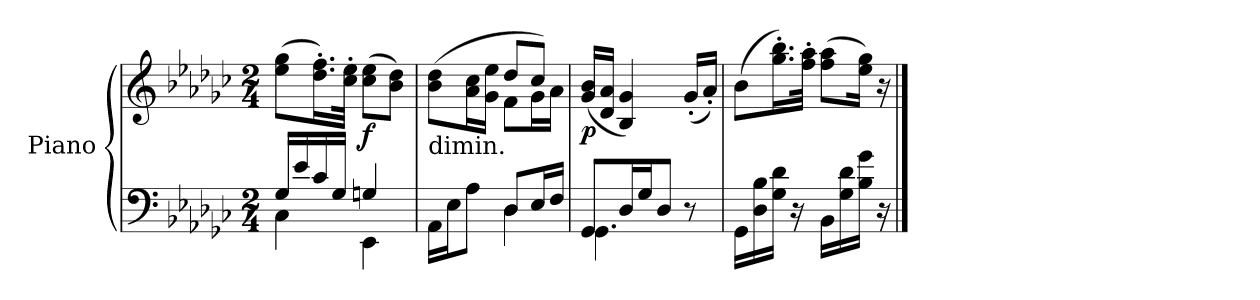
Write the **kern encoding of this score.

**kern	**kern	**dynam
*part1	*part1	*part1
*staff2	*staff1	*staff1/2
*I"Piano	*	*
*I'Pno.	*	*
*clefF4	*clefG2	*
*k[b-e-a-d-g-c-]	*k[b-e-a-d-g-c-]	*
*M2/4	*M2/4	*
=1	=1	=1
*^	*	*
16G-/LL	4C-\	(>8ee-\ 8gg-\L	.
16e-/	.	.	.
16c-/	.	16.dd-\' 16.ff\'L)	.
16G-/JJ	.	.	.
.	.	32cc-\' 32ee-\'JJk	.
!	!	!	!LO:DY:b
4Gn/	4EE-\	(>8cc-\ 8ee-\L	f
.	.	8b-\ 8dd-\J)	.
=2	=2	=2	=2
*	*	*^	*
!	!	!LO:TX:b:t=dimin.	!	!
16AA-\LL	4ryy	(>8b-\ 8dd-\L	4ryy	.
16E-\J	.	.	.	.
8A-\J	.	16a-\ 16cc-\L	.	.
.	.	16g-\ 16ee-\JJ	.	.
8D-/L	4D-\	8dd-/L	8f\L	.
16E-/L	.	8cc-/J)	16g-\L	.
16F/JJ	.	.	16a-\JJ	.
=3	=3	=3	=3	=3
!	!	!	!	!LO:DY:b
*	*	*v	*v	*
8GG-/L	4.GG-\	(<16g-/ 16b-/LL	p
.	.	16d-/ 16a-/JJ	.
16D-/L	.	4B-/ 4g-/)	.
16G-/J	.	.	.
8D-/J	.	.	.
8r	8ryy	(<16g-'/LL	.
.	.	16a-'/JJ)	.
*v	*v	*	*
=4	=4	=4
16GG-\LL	(>8b-\L	.
16D-\ 16B-\	.	.
16G-\ 16d-\JJ	16.gg-\' 16.bb-\'L)	.
16r	.	.
.	32ff\' 32aa-\'JJk	.
16BB-\LL	(>8ff\ 8aa-\L	.
16G-\ 16d-\	.	.
16B-\ 16g-\JJ	16ee-\ 16gg-\Jk)	.
16r	16r	.
==	==	==
*-	*-	*-
